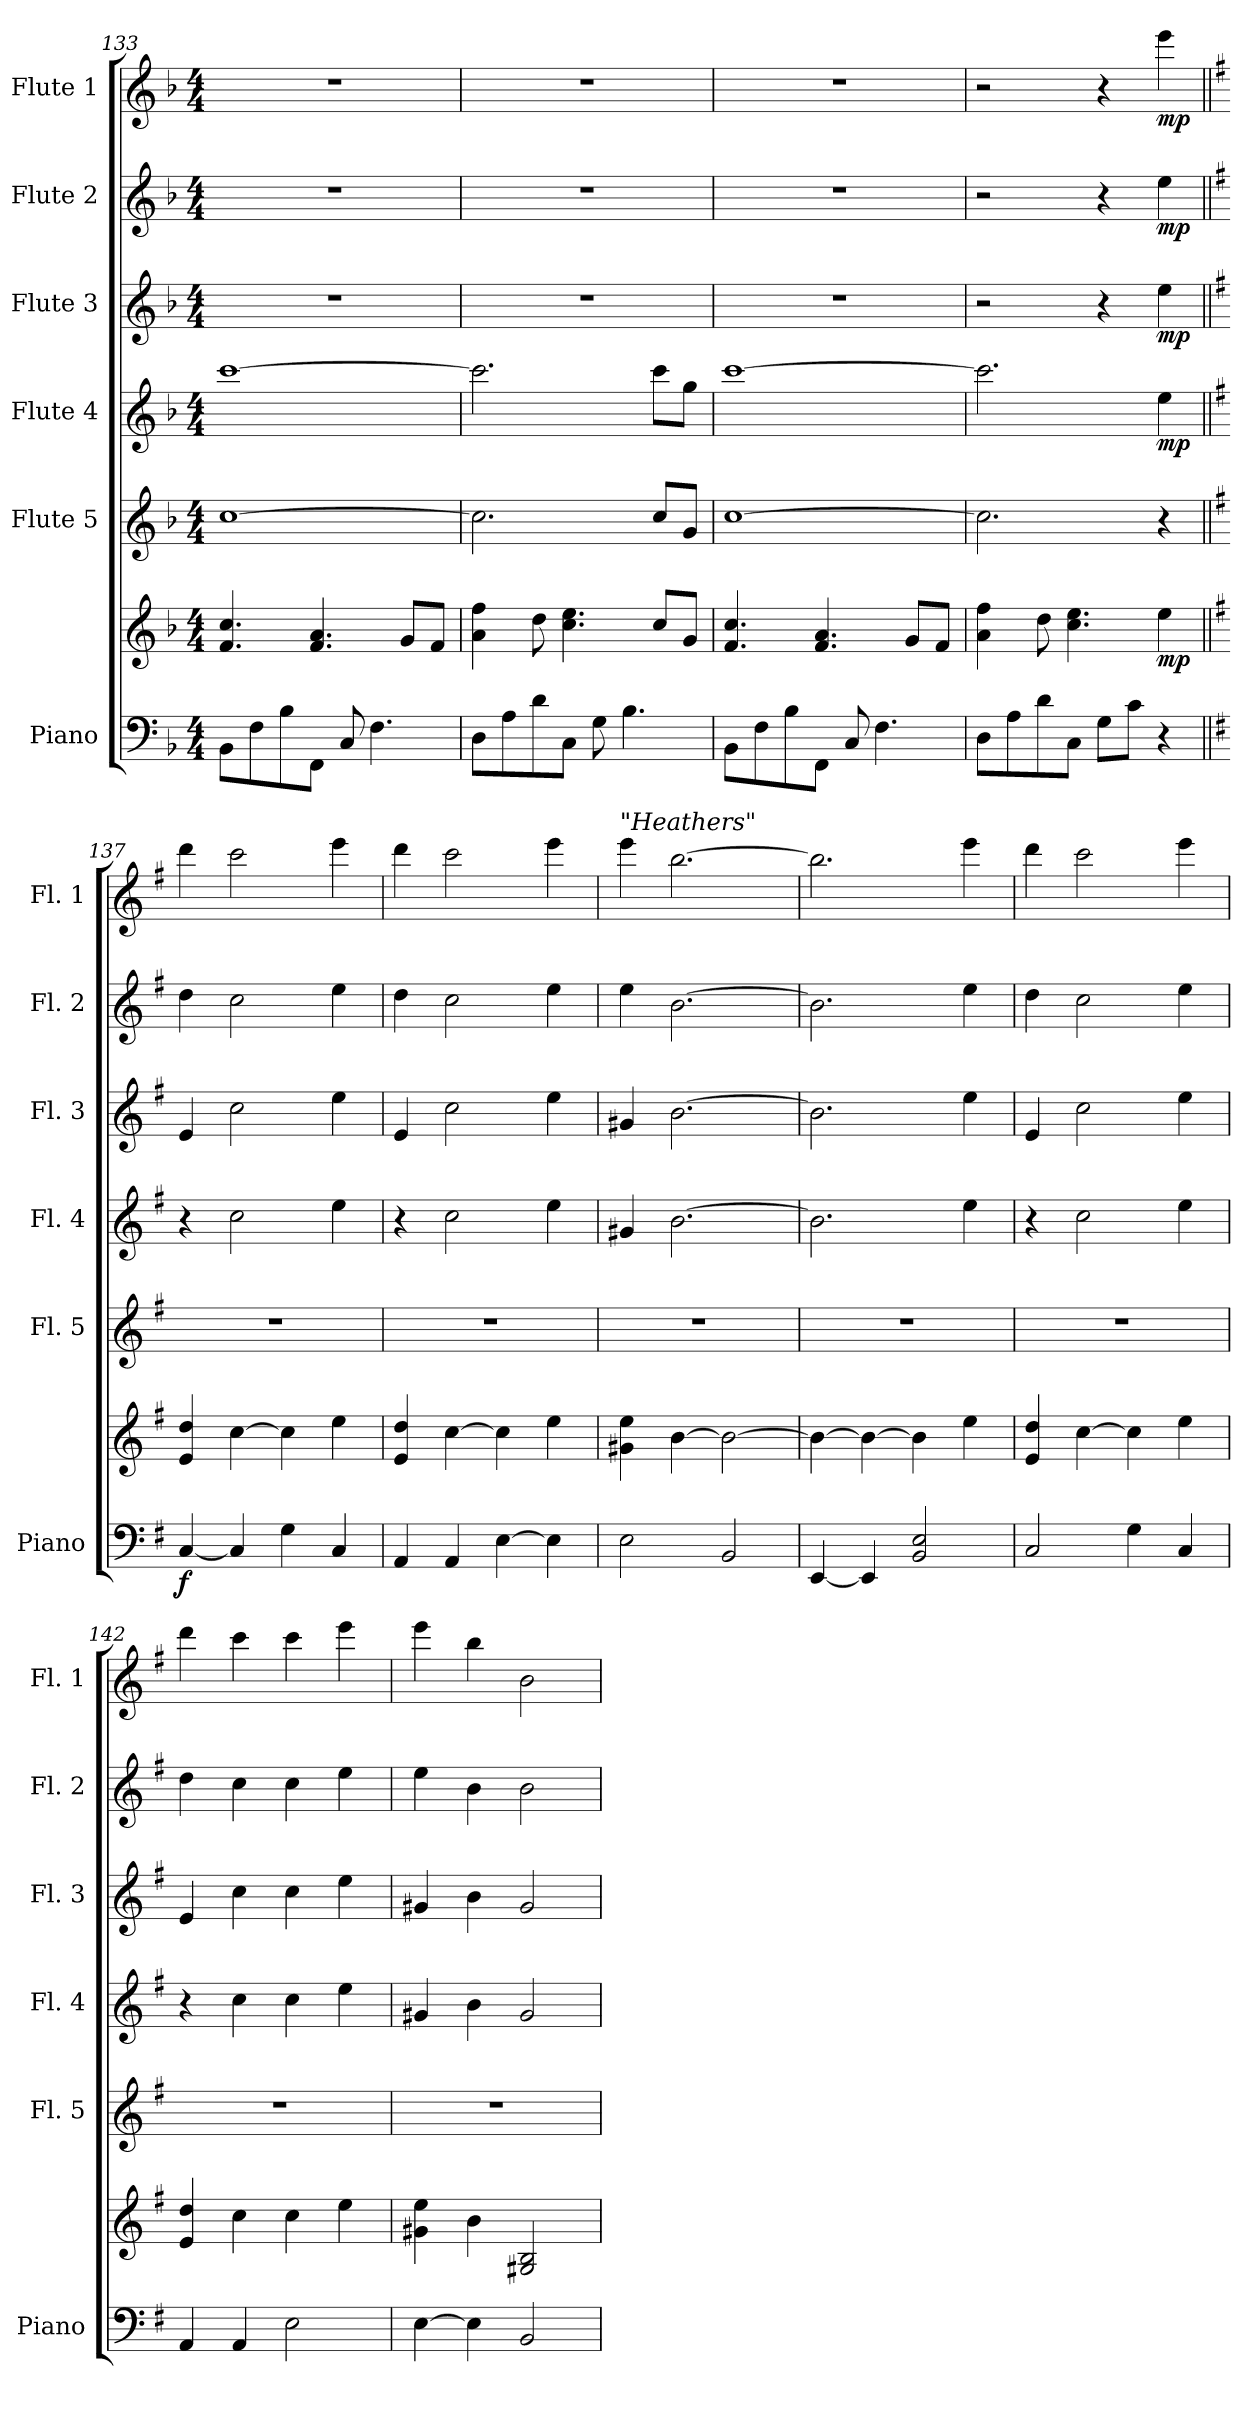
**kern	**kern	**dynam	**kern	**kern	**dynam	**kern	**dynam	**kern	**dynam	**kern	**dynam
*part6	*part6	*part6	*part5	*part4	*part4	*part3	*part3	*part2	*part2	*part1	*part1
*staff7	*staff6	*staff6/7	*staff5	*staff4	*staff4	*staff3	*staff3	*staff2	*staff2	*staff1	*staff1
*I"Piano	*	*	*I"Flute 5	*I"Flute 4	*	*I"Flute 3	*	*I"Flute 2	*	*I"Flute 1	*
*I'Piano	*	*	*I'Fl. 5	*I'Fl. 4	*	*I'Fl. 3	*	*I'Fl. 2	*	*I'Fl. 1	*
*clefF4	*clefG2	*	*clefG2	*clefG2	*	*clefG2	*	*clefG2	*	*clefG2	*
*k[b-]	*k[b-]	*	*k[b-]	*k[b-]	*	*k[b-]	*	*k[b-]	*	*k[b-]	*
*M4/4	*M4/4	*	*M4/4	*M4/4	*	*M4/4	*	*M4/4	*	*M4/4	*
=133	=133	=133	=133	=133	=133	=133	=133	=133	=133	=133	=133
8BB-\L	4.f/ 4.cc/	.	[1cc	[1ccc	.	1r	.	1r	.	1r	.
8F\	.	.	.	.	.	.	.	.	.	.	.
8B-\	.	.	.	.	.	.	.	.	.	.	.
8FF\J	4.f/ 4.a/	.	.	.	.	.	.	.	.	.	.
8C/	.	.	.	.	.	.	.	.	.	.	.
4.F\	.	.	.	.	.	.	.	.	.	.	.
.	8g/L	.	.	.	.	.	.	.	.	.	.
.	8f/J	.	.	.	.	.	.	.	.	.	.
=134	=134	=134	=134	=134	=134	=134	=134	=134	=134	=134	=134
8D\L	4a\ 4ff\	.	2.cc\]	2.ccc\]	.	1r	.	1r	.	1r	.
8A\	.	.	.	.	.	.	.	.	.	.	.
8d\	8dd\	.	.	.	.	.	.	.	.	.	.
8C\J	4.cc\ 4.ee\	.	.	.	.	.	.	.	.	.	.
8G\	.	.	.	.	.	.	.	.	.	.	.
4.B-\	.	.	.	.	.	.	.	.	.	.	.
.	8cc/L	.	8cc/L	8ccc\L	.	.	.	.	.	.	.
.	8g/J	.	8g/J	8gg\J	.	.	.	.	.	.	.
=135	=135	=135	=135	=135	=135	=135	=135	=135	=135	=135	=135
8BB-\L	4.f/ 4.cc/	.	[1cc	[1ccc	.	1r	.	1r	.	1r	.
8F\	.	.	.	.	.	.	.	.	.	.	.
8B-\	.	.	.	.	.	.	.	.	.	.	.
8FF\J	4.f/ 4.a/	.	.	.	.	.	.	.	.	.	.
8C/	.	.	.	.	.	.	.	.	.	.	.
4.F\	.	.	.	.	.	.	.	.	.	.	.
.	8g/L	.	.	.	.	.	.	.	.	.	.
.	8f/J	.	.	.	.	.	.	.	.	.	.
=136	=136	=136	=136	=136	=136	=136	=136	=136	=136	=136	=136
8D\L	4a\ 4ff\	.	2.cc\]	2.ccc\]	.	2r	.	2r	.	2r	.
8A\	.	.	.	.	.	.	.	.	.	.	.
8d\	8dd\	.	.	.	.	.	.	.	.	.	.
8C\J	4.cc\ 4.ee\	.	.	.	.	.	.	.	.	.	.
8G\L	.	.	.	.	.	4r	.	4r	.	4r	.
8c\J	.	.	.	.	.	.	.	.	.	.	.
!	!	!LO:DY:b	!	!	!LO:DY:b	!	!LO:DY:b	!	!LO:DY:b	!	!LO:DY:b
4r	4ee\	mp	4r	4ee\	mp	4ee\	mp	4ee\	mp	4eee\	mp
!!LO:PB:g=z
=137||	=137||	=137||	=137||	=137||	=137||	=137||	=137||	=137||	=137||	=137||	=137||
*k[f#]	*k[f#]	*	*k[f#]	*k[f#]	*	*k[f#]	*	*k[f#]	*	*k[f#]	*
*	*	*	*	*	*	*	*	*	*	*MM180	*
!	!	!LO:DY:b=2	!	!	!	!	!	!	!	!	!
[4C/	4e/ 4dd/	f	1r	4r	.	4e/	.	4dd\	.	4ddd\	.
4C/]	[4cc\	.	.	2cc\	.	2cc\	.	2cc\	.	2ccc\	.
4G\	4cc\]	.	.	.	.	.	.	.	.	.	.
4C/	4ee\	.	.	4ee\	.	4ee\	.	4ee\	.	4eee\	.
=138	=138	=138	=138	=138	=138	=138	=138	=138	=138	=138	=138
4AA/	4e/ 4dd/	.	1r	4r	.	4e/	.	4dd\	.	4ddd\	.
4AA/	[4cc\	.	.	2cc\	.	2cc\	.	2cc\	.	2ccc\	.
[4E\	4cc\]	.	.	.	.	.	.	.	.	.	.
4E\]	4ee\	.	.	4ee\	.	4ee\	.	4ee\	.	4eee\	.
=139	=139	=139	=139	=139	=139	=139	=139	=139	=139	=139	=139
!	!	!	!	!	!	!	!	!	!	!LO:TX:a:i:t="Heathers"	!
2E\	4g#X\ 4ee\	.	1r	4g#X/	.	4g#X/	.	4ee\	.	4eee\	.
.	[4b\	.	.	[2.b\	.	[2.b\	.	[2.b\	.	[2.bb\	.
2BB/	2b\_	.	.	.	.	.	.	.	.	.	.
=140	=140	=140	=140	=140	=140	=140	=140	=140	=140	=140	=140
[4EE/	4b\_	.	1r	2.b\]	.	2.b\]	.	2.b\]	.	2.bb\]	.
4EE/]	4b\_	.	.	.	.	.	.	.	.	.	.
2BB/ 2E/	4b\]	.	.	.	.	.	.	.	.	.	.
.	4ee\	.	.	4ee\	.	4ee\	.	4ee\	.	4eee\	.
=141	=141	=141	=141	=141	=141	=141	=141	=141	=141	=141	=141
2C/	4e/ 4dd/	.	1r	4r	.	4e/	.	4dd\	.	4ddd\	.
.	[4cc\	.	.	2cc\	.	2cc\	.	2cc\	.	2ccc\	.
4G\	4cc\]	.	.	.	.	.	.	.	.	.	.
4C/	4ee\	.	.	4ee\	.	4ee\	.	4ee\	.	4eee\	.
=142	=142	=142	=142	=142	=142	=142	=142	=142	=142	=142	=142
4AA/	4e/ 4dd/	.	1r	4r	.	4e/	.	4dd\	.	4ddd\	.
4AA/	4cc\	.	.	4cc\	.	4cc\	.	4cc\	.	4ccc\	.
2E\	4cc\	.	.	4cc\	.	4cc\	.	4cc\	.	4ccc\	.
.	4ee\	.	.	4ee\	.	4ee\	.	4ee\	.	4eee\	.
=143	=143	=143	=143	=143	=143	=143	=143	=143	=143	=143	=143
[4E\	4g#X\ 4ee\	.	1r	4g#X/	.	4g#X/	.	4ee\	.	4eee\	.
4E\]	4b\	.	.	4b\	.	4b\	.	4b\	.	4bb\	.
2BB/	2G#X/ 2B/	.	.	2g#/	.	2g#/	.	2b\	.	2b\	.
=	=	=	=	=	=	=	=	=	=	=	=
*-	*-	*-	*-	*-	*-	*-	*-	*-	*-	*-	*-
